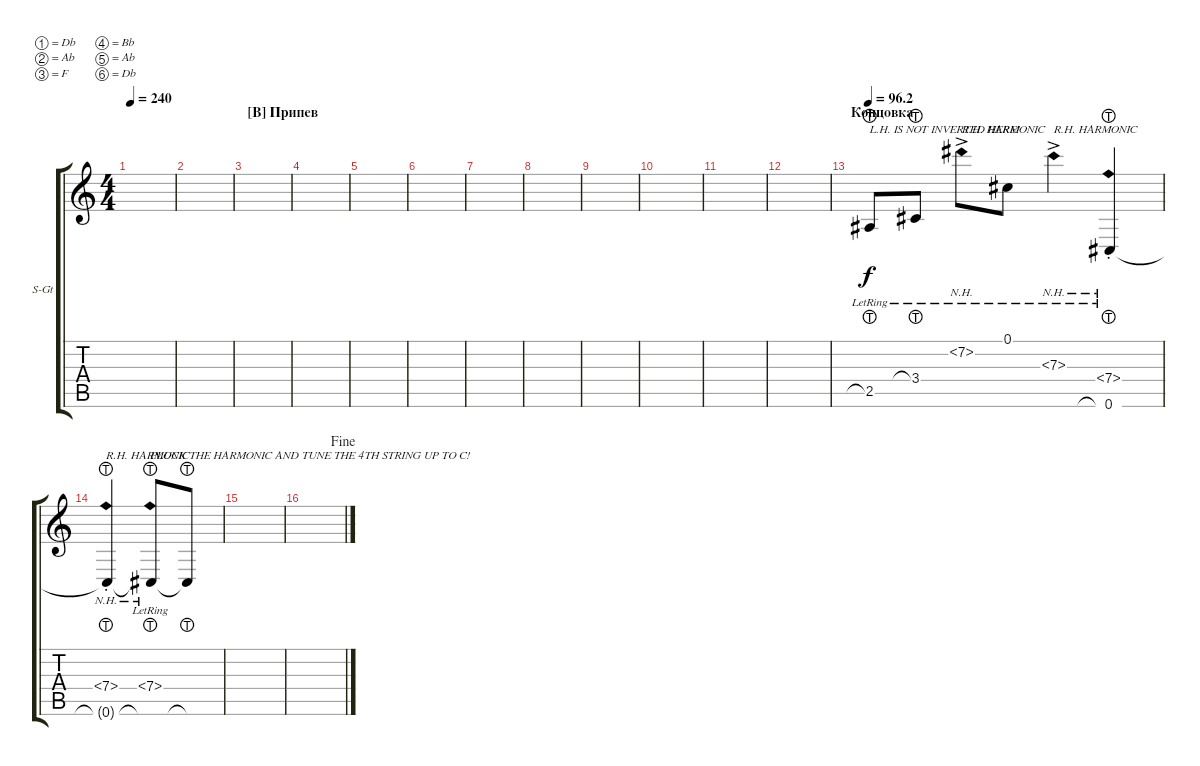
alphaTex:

\defaultSystemsLayout 4
\bracketExtendMode groupsimilarinstruments
\firstSystemTrackNameOrientation horizontal
\otherSystemsTrackNameOrientation horizontal
\track ("1st str is up to C#, 4th - A#" "S-Gt") {instrument acousticguitarsteel}
\staff {score tabs}
\tuning (Db4 Ab3 F3 Bb2 Ab2 Db2)
\ts (4 4)
\tempo 240
\clef g2
\ks c
|
|
\section ("B" "Припев")
|
|
|
|
|
|
|
|
|
|
\section ("" "Концовка")
\tempo
96.2 2.5{lht lr}.8{txt "L.H. IS NOT INVERTED HERE!"} 3.4{lht lr}.8 7.2{nh ac lr}.8{txt "R.H. HARMONIC"} 0.1{lr}.8 7.3{nh ac lr}.4{txt "R.H. HARMONIC"} (7.4{nh st} 0.6{lht lr}).4 |
(7.4{nh st} 0.6{lht t}).4{txt "R.H. HARMONIC"} (7.4{nh lr} 0.6{lht t}).8{txt "PLUCK THE HARMONIC AND TUNE THE 4TH STRING UP TO C!"} 0.6{lht t}.8 |
|
\jump fine
